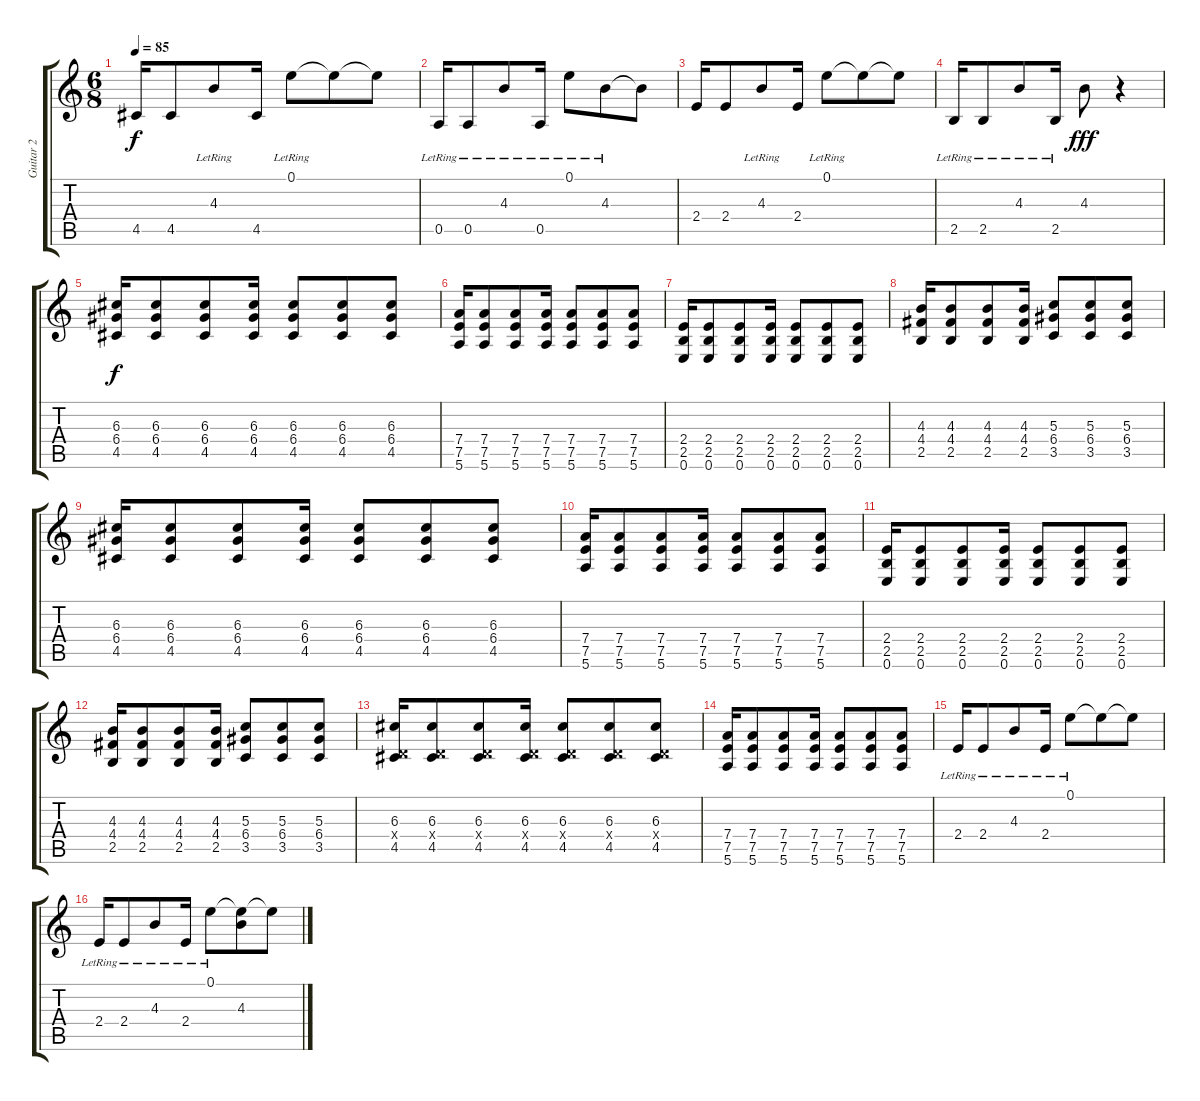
\track ("Guitar 2" "Guitar 2") {instrument acousticguitarsteel}
\staff {score tabs}
\tuning (E4 B3 G3 D3 A2 E2) {hide}
\ts (6 8)
\tempo 85
\clef g2
\ks c
4.5.16{dy f} 4.5.8 4.3{lr}.8 4.5.16 0.1{lr}.8 0.1{t}.8 0.1{t}.8 |
0.5{lr}.16 0.5{lr}.8 4.3{lr}.8 0.5{lr}.16 0.1{lr}.8 4.3{lr}.8 4.3{t}.8 |
2.4.16 2.4.8 4.3{lr}.8 2.4.16 0.1{lr}.8 0.1{t}.8 0.1{t}.8 |
2.5{lr}.16 2.5{lr}.8 4.3{lr}.8 2.5{lr}.16 4.3.8{dy fff} r.4 |
(6.3 6.4 4.5).16{dy f volume 11 instrument overdrivenguitar} (6.3 6.4 4.5).8 (6.3 6.4 4.5).8 (6.3 6.4 4.5).16 (6.3 6.4 4.5).8 (6.3 6.4 4.5).8 (6.3 6.4 4.5).8 |
(7.4 7.5 5.6).16 (7.4 7.5 5.6).8 (7.4 7.5 5.6).8 (7.4 7.5 5.6).16 (7.4 7.5 5.6).8 (7.4 7.5 5.6).8 (7.4 7.5 5.6).8 |
(2.4 2.5 0.6).16 (2.4 2.5 0.6).8 (2.4 2.5 0.6).8 (2.4 2.5 0.6).16 (2.4 2.5 0.6).8 (2.4 2.5 0.6).8 (2.4 2.5 0.6).8 |
(4.3 4.4 2.5).16 (4.3 4.4 2.5).8 (4.3 4.4 2.5).8 (4.3 4.4 2.5).16 (5.3 6.4 3.5).8 (5.3 6.4 3.5).8 (5.3 6.4 3.5).8 |
(6.3 6.4 4.5).16 (6.3 6.4 4.5).8 (6.3 6.4 4.5).8 (6.3 6.4 4.5).16 (6.3 6.4 4.5).8 (6.3 6.4 4.5).8 (6.3 6.4 4.5).8 |
(7.4 7.5 5.6).16 (7.4 7.5 5.6).8 (7.4 7.5 5.6).8 (7.4 7.5 5.6).16 (7.4 7.5 5.6).8 (7.4 7.5 5.6).8 (7.4 7.5 5.6).8 |
(2.4 2.5 0.6).16 (2.4 2.5 0.6).8 (2.4 2.5 0.6).8 (2.4 2.5 0.6).16 (2.4 2.5 0.6).8 (2.4 2.5 0.6).8 (2.4 2.5 0.6).8 |
(4.3 4.4 2.5).16 (4.3 4.4 2.5).8 (4.3 4.4 2.5).8 (4.3 4.4 2.5).16 (5.3 6.4 3.5).8 (5.3 6.4 3.5).8 (5.3 6.4 3.5).8 |
(6.3 0.4{x} 4.5).16 (6.3 0.4{x} 4.5).8 (6.3 0.4{x} 4.5).8 (6.3 0.4{x} 4.5).16 (6.3 0.4{x} 4.5).8 (6.3 0.4{x} 4.5).8 (6.3 0.4{x} 4.5).8 |
(7.4 7.5 5.6).16 (7.4 7.5 5.6).8 (7.4 7.5 5.6).8 (7.4 7.5 5.6).16 (7.4 7.5 5.6).8 (7.4 7.5 5.6).8 (7.4 7.5 5.6).8 |
2.4{lr}.16{volume 15 instrument acousticguitarsteel} 2.4{lr}.8 4.3{lr}.8 2.4{lr}.16 0.1{lr}.8 0.1{t}.8 0.1{t}.8 |
2.4{lr}.16 2.4{lr}.8 4.3{lr}.8 2.4{lr}.16 0.1{lr}.8 (0.1{t} 4.3).8 0.1{t}.8
